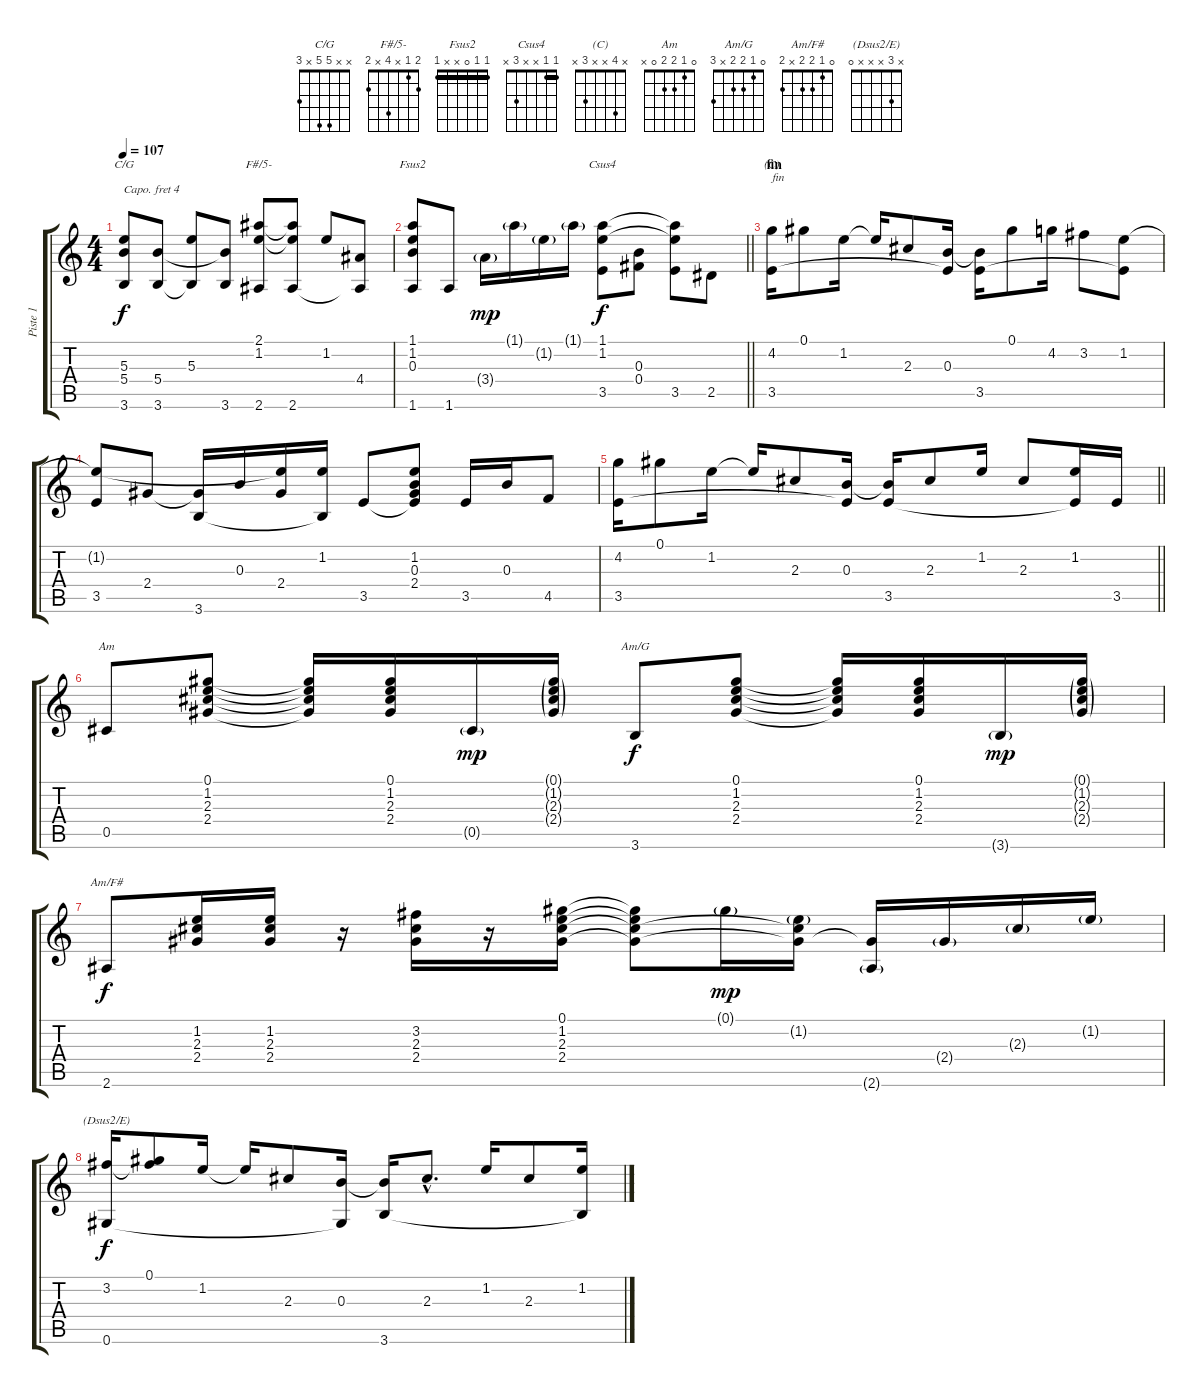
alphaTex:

\track ("Piste 1" "Piste 1") {instrument acousticguitarsteel}
\staff {score tabs}
\capo 4
\tuning (E4 B3 G3 D3 A2 E2) {hide}
\chord ("C/G" x x 5 5 x 3)
\chord ("F#/5-" 2 1 x 4 x 2)
\chord ("Fsus2" 1 1 0 x x 1) {barre 1}
\chord ("Csus4" 1 1 x x 3 x) {barre 1}
\chord ("(C)" x 4 x x 3 x)
\chord ("Am" 0 1 2 2 0 x)
\chord ("Am/G" 0 1 2 2 x 3)
\chord ("Am/F#" 0 1 2 2 x 2)
\chord ("(Dsus2/E)" x 3 x x x 0)
\ts (4 4)
\tempo 107
\clef g2
\ks c
(5.3 5.4 3.6).8{ch "C/G" dy f} (5.4 3.6).8 (5.3 3.6{t}).8 (5.4{t} 3.6).8 (2.1 1.2 2.6).8{ch "F#/5-"} (2.1{t} 1.2{t} 2.6).8 1.2.8 (4.4 2.6{t}).8 |
\barLineRight lightlight
(1.1 1.2 0.3 1.6).8{ch "Fsus2"} 1.6.8 3.4{g}.16{dy mp} 1.1{g}.16 1.2{g}.16 1.1{g}.16 (1.1 1.2 3.5).8{ch "Csus4" dy f} (0.3 0.4).8 (1.1{t} 1.2{t} 3.5).8 2.5.8 |
\section ("" "fin")
(4.2 3.5).16{ch "(C)" txt "fin"} 0.1.8 1.2.16 1.2{t}.16 2.3.8 (0.3 3.5{t}).16 (0.3{t} 3.5).16 0.1.8 4.2.16 3.2.8 (1.2 3.5{t}).8 |
(1.2{t} 3.5).8 2.4.8 (2.4{t} 3.6).16 0.3.16 (1.2{t} 2.4).16 (1.2 3.6{t}).16 3.5.8 (1.2 0.3 2.4 3.5{t}).8 3.5.16 0.3.16 4.5.8 |
\barLineRight lightlight
(4.2 3.5).16 0.1.8 1.2.16 1.2{t}.16 2.3.8 (0.3 3.5{t}).16 (0.3{t} 3.5).16 2.3.8 1.2.16 2.3.8 (1.2 3.5{t}).16 3.5.16 |
0.5.8{ch "Am"} (0.1 1.2 2.3 2.4).8 (0.1{t} 1.2{t} 2.3{t} 2.4{t}).16 (0.1 1.2 2.3 2.4).16 0.5{g}.16{dy mp} (0.1{g} 1.2{g} 2.3{g} 2.4{g}).16 3.6.8{ch "Am/G" dy f} (0.1 1.2 2.3 2.4).8 (0.1{t} 1.2{t} 2.3{t} 2.4{t}).16 (0.1 1.2 2.3 2.4).16 3.6{g}.16{dy mp} (0.1{g} 1.2{g} 2.3{g} 2.4{g}).16 |
2.6.8{ch "Am/F#" dy f} (1.2 2.3 2.4).16 (1.2 2.3 2.4).16 r.16 (3.2 2.3 2.4).16 r.16 (0.1 1.2 2.3 2.4).16 (0.1{t} 1.2{t} 2.3{t} 2.4{t}).8 0.1{g}.16{dy mp} (1.2{g} 2.3{t} 2.4{t}).16 (2.4{t} 2.6{g}).16 2.4{g}.16 2.3{g}.16 1.2{g}.16 |
(3.2 0.6).16{ch "(Dsus2/E)" dy f} (0.1 3.2{t}).8 1.2.16 1.2{t}.16 2.3.8 (0.3 0.6{t}).16 (0.3{t} 3.6).16 2.3{hac}.8{d} 1.2.16 2.3.8 (1.2 3.6{t}).16
